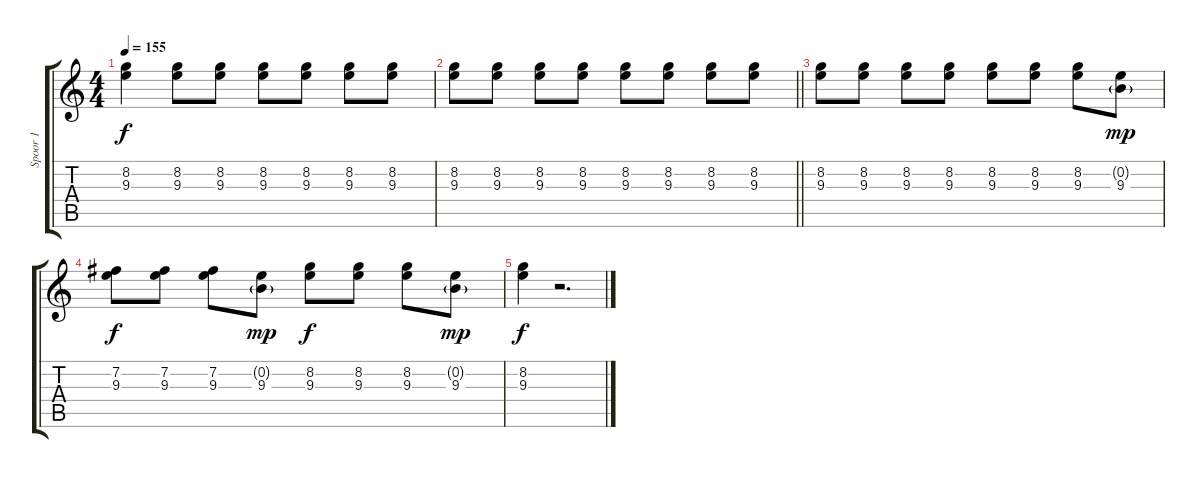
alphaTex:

\track ("Spoor 1" "Spoor 1") {instrument overdrivenguitar}
\staff {score tabs}
\tuning (E4 B3 G3 D3 A2 E2) {hide}
\ts (4 4)
\tempo 155
\clef g2
\ks c
(8.2 9.3).4{dy f} (8.2 9.3).8 (8.2 9.3).8 (8.2 9.3).8 (8.2 9.3).8 (8.2 9.3).8 (8.2 9.3).8 |
\barLineRight lightlight
(8.2 9.3).8 (8.2 9.3).8 (8.2 9.3).8 (8.2 9.3).8 (8.2 9.3).8 (8.2 9.3).8 (8.2 9.3).8 (8.2 9.3).8 |
(8.2 9.3).8 (8.2 9.3).8 (8.2 9.3).8 (8.2 9.3).8 (8.2 9.3).8 (8.2 9.3).8 (8.2 9.3).8 (0.2{g} 9.3).8{dy mp} |
(7.2 9.3).8{dy f} (7.2 9.3).8 (7.2 9.3).8 (0.2{g} 9.3).8{dy mp} (8.2 9.3).8{dy f} (8.2 9.3).8 (8.2 9.3).8 (0.2{g} 9.3).8{dy mp} |
(8.2 9.3).4{dy f} r.2{d}
